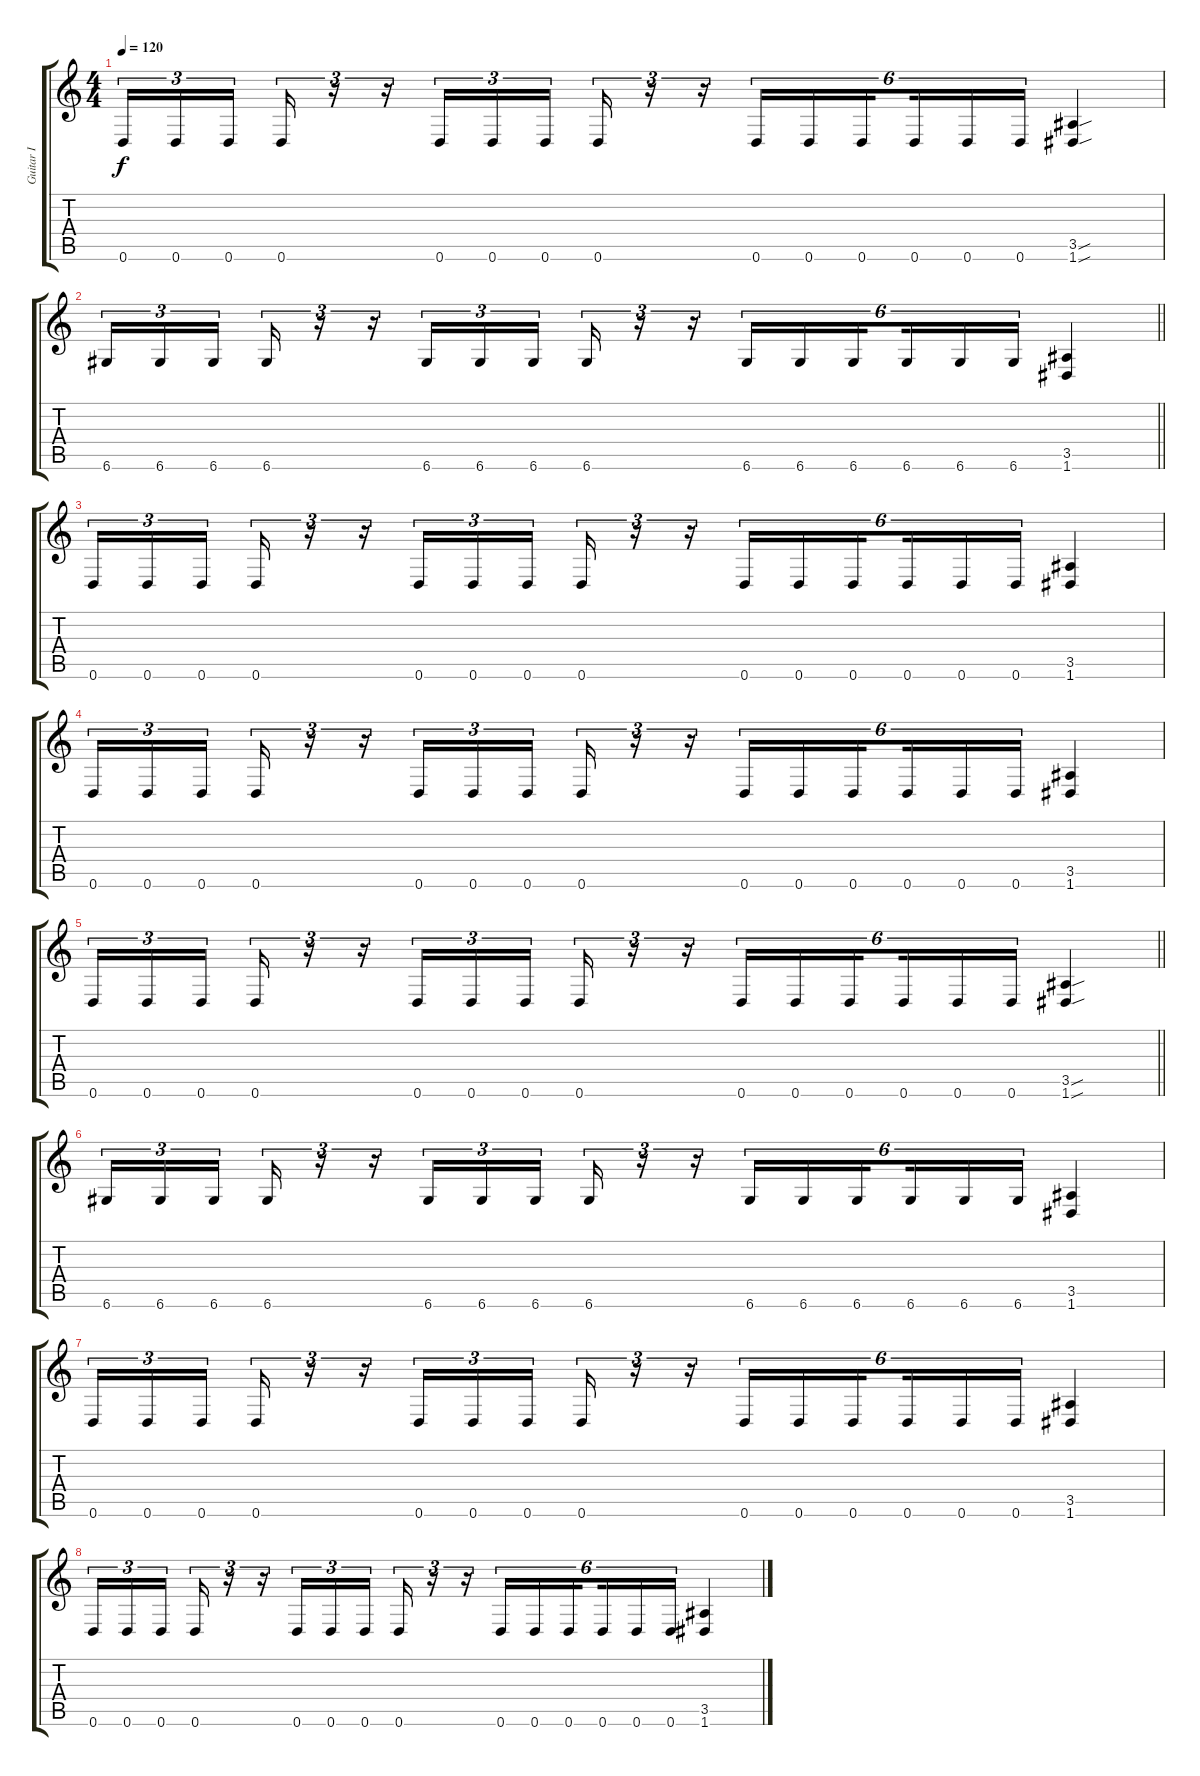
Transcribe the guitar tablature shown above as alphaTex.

\track ("Guitar I" "Guitar I") {instrument distortionguitar}
\staff {score tabs}
\tuning (D4 A3 F3 C3 G2 D2) {hide}
\ts (4 4)
\tempo 120
\clef g2
\ks c
0.6.16{tu (3 2) dy f} 0.6.16{tu (3 2)} 0.6.16{tu (3 2) beam splitsecondary} 0.6.16{tu (3 2)} r.16{tu (3 2)} r.16{tu (3 2)} 0.6.16{tu (3 2)} 0.6.16{tu (3 2)} 0.6.16{tu (3 2) beam splitsecondary} 0.6.16{tu (3 2)} r.16{tu (3 2)} r.16{tu (3 2)} 0.6.16{tu (6 4)} 0.6.16{tu (6 4)} 0.6.16{tu (6 4) beam splitsecondary} 0.6.16{tu (6 4)} 0.6.16{tu (6 4)} 0.6.16{tu (6 4)} (3.5{sou} 1.6{sou}).4 |
\barLineRight lightlight
6.6.16{tu (3 2)} 6.6.16{tu (3 2)} 6.6.16{tu (3 2) beam splitsecondary} 6.6.16{tu (3 2)} r.16{tu (3 2)} r.16{tu (3 2)} 6.6.16{tu (3 2)} 6.6.16{tu (3 2)} 6.6.16{tu (3 2) beam splitsecondary} 6.6.16{tu (3 2)} r.16{tu (3 2)} r.16{tu (3 2)} 6.6.16{tu (6 4)} 6.6.16{tu (6 4)} 6.6.16{tu (6 4) beam splitsecondary} 6.6.16{tu (6 4)} 6.6.16{tu (6 4)} 6.6.16{tu (6 4)} (3.5 1.6).4 |
0.6.16{tu (3 2)} 0.6.16{tu (3 2)} 0.6.16{tu (3 2) beam splitsecondary} 0.6.16{tu (3 2)} r.16{tu (3 2)} r.16{tu (3 2)} 0.6.16{tu (3 2)} 0.6.16{tu (3 2)} 0.6.16{tu (3 2) beam splitsecondary} 0.6.16{tu (3 2)} r.16{tu (3 2)} r.16{tu (3 2)} 0.6.16{tu (6 4)} 0.6.16{tu (6 4)} 0.6.16{tu (6 4) beam splitsecondary} 0.6.16{tu (6 4)} 0.6.16{tu (6 4)} 0.6.16{tu (6 4)} (3.5 1.6).4 |
0.6.16{tu (3 2)} 0.6.16{tu (3 2)} 0.6.16{tu (3 2) beam splitsecondary} 0.6.16{tu (3 2)} r.16{tu (3 2)} r.16{tu (3 2)} 0.6.16{tu (3 2)} 0.6.16{tu (3 2)} 0.6.16{tu (3 2) beam splitsecondary} 0.6.16{tu (3 2)} r.16{tu (3 2)} r.16{tu (3 2)} 0.6.16{tu (6 4)} 0.6.16{tu (6 4)} 0.6.16{tu (6 4) beam splitsecondary} 0.6.16{tu (6 4)} 0.6.16{tu (6 4)} 0.6.16{tu (6 4)} (3.5 1.6).4 |
\barLineRight lightlight
0.6.16{tu (3 2)} 0.6.16{tu (3 2)} 0.6.16{tu (3 2) beam splitsecondary} 0.6.16{tu (3 2)} r.16{tu (3 2)} r.16{tu (3 2)} 0.6.16{tu (3 2)} 0.6.16{tu (3 2)} 0.6.16{tu (3 2) beam splitsecondary} 0.6.16{tu (3 2)} r.16{tu (3 2)} r.16{tu (3 2)} 0.6.16{tu (6 4)} 0.6.16{tu (6 4)} 0.6.16{tu (6 4) beam splitsecondary} 0.6.16{tu (6 4)} 0.6.16{tu (6 4)} 0.6.16{tu (6 4)} (3.5{sou} 1.6{sou}).4 |
\section ("" "")
6.6.16{tu (3 2)} 6.6.16{tu (3 2)} 6.6.16{tu (3 2) beam splitsecondary} 6.6.16{tu (3 2)} r.16{tu (3 2)} r.16{tu (3 2)} 6.6.16{tu (3 2)} 6.6.16{tu (3 2)} 6.6.16{tu (3 2) beam splitsecondary} 6.6.16{tu (3 2)} r.16{tu (3 2)} r.16{tu (3 2)} 6.6.16{tu (6 4)} 6.6.16{tu (6 4)} 6.6.16{tu (6 4) beam splitsecondary} 6.6.16{tu (6 4)} 6.6.16{tu (6 4)} 6.6.16{tu (6 4)} (3.5 1.6).4 |
0.6.16{tu (3 2)} 0.6.16{tu (3 2)} 0.6.16{tu (3 2) beam splitsecondary} 0.6.16{tu (3 2)} r.16{tu (3 2)} r.16{tu (3 2)} 0.6.16{tu (3 2)} 0.6.16{tu (3 2)} 0.6.16{tu (3 2) beam splitsecondary} 0.6.16{tu (3 2)} r.16{tu (3 2)} r.16{tu (3 2)} 0.6.16{tu (6 4)} 0.6.16{tu (6 4)} 0.6.16{tu (6 4) beam splitsecondary} 0.6.16{tu (6 4)} 0.6.16{tu (6 4)} 0.6.16{tu (6 4)} (3.5 1.6).4 |
0.6.16{tu (3 2)} 0.6.16{tu (3 2)} 0.6.16{tu (3 2) beam splitsecondary} 0.6.16{tu (3 2)} r.16{tu (3 2)} r.16{tu (3 2)} 0.6.16{tu (3 2)} 0.6.16{tu (3 2)} 0.6.16{tu (3 2) beam splitsecondary} 0.6.16{tu (3 2)} r.16{tu (3 2)} r.16{tu (3 2)} 0.6.16{tu (6 4)} 0.6.16{tu (6 4)} 0.6.16{tu (6 4) beam splitsecondary} 0.6.16{tu (6 4)} 0.6.16{tu (6 4)} 0.6.16{tu (6 4)} (3.5 1.6).4
